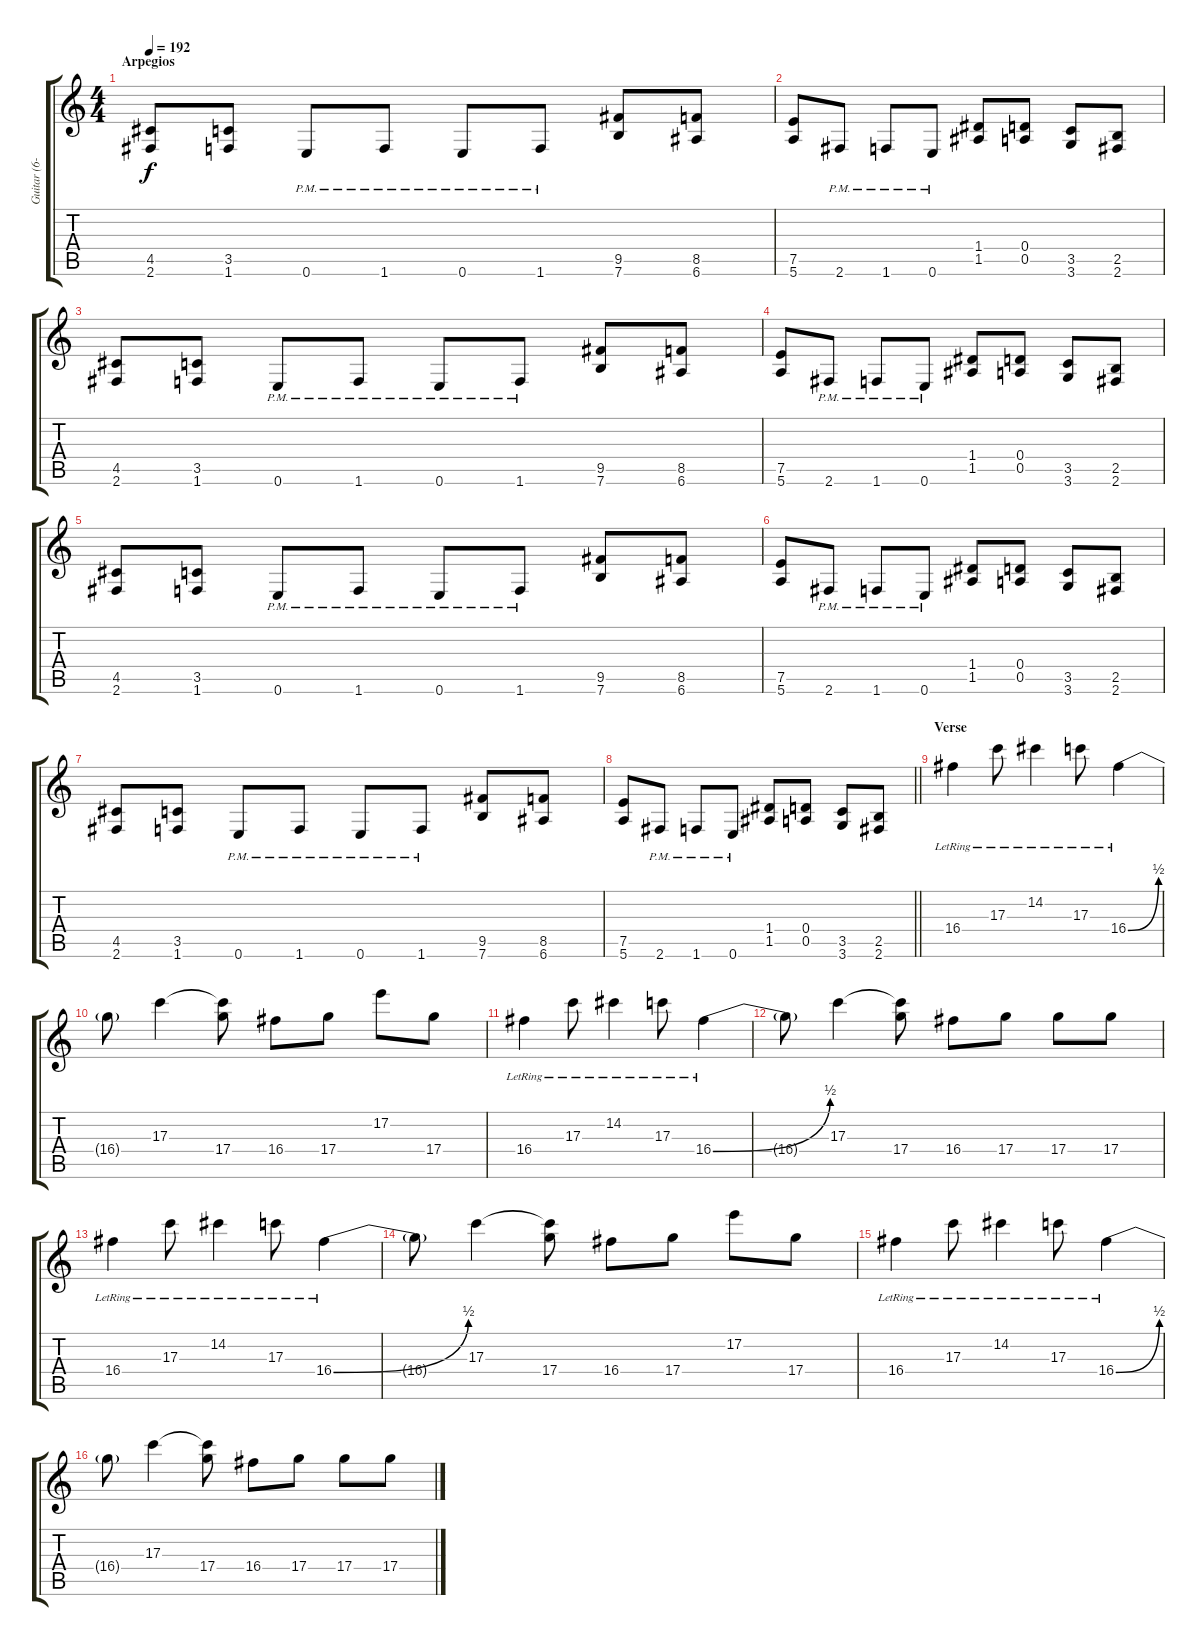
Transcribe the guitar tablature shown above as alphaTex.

\track ("Guitar (6-string)" "Guitar (6-") {instrument distortionguitar}
\staff {score tabs}
\tuning (E4 B3 G3 D3 A2 E2) {hide}
\ts (4 4)
\section ("" "Arpegios")
\tempo 192
\clef g2
\ks c
(4.5 2.6).8{dy f} (3.5 1.6).8 0.6{pm}.8 1.6{pm}.8 0.6{pm}.8 1.6{pm}.8 (9.5 7.6).8 (8.5 6.6).8 |
(7.5 5.6).8 2.6{pm}.8 1.6{pm}.8 0.6{pm}.8 (1.4 1.5).8 (0.4 0.5).8 (3.5 3.6).8 (2.5 2.6).8 |
(4.5 2.6).8 (3.5 1.6).8 0.6{pm}.8 1.6{pm}.8 0.6{pm}.8 1.6{pm}.8 (9.5 7.6).8 (8.5 6.6).8 |
(7.5 5.6).8 2.6{pm}.8 1.6{pm}.8 0.6{pm}.8 (1.4 1.5).8 (0.4 0.5).8 (3.5 3.6).8 (2.5 2.6).8 |
(4.5 2.6).8 (3.5 1.6).8 0.6{pm}.8 1.6{pm}.8 0.6{pm}.8 1.6{pm}.8 (9.5 7.6).8 (8.5 6.6).8 |
(7.5 5.6).8 2.6{pm}.8 1.6{pm}.8 0.6{pm}.8 (1.4 1.5).8 (0.4 0.5).8 (3.5 3.6).8 (2.5 2.6).8 |
(4.5 2.6).8 (3.5 1.6).8 0.6{pm}.8 1.6{pm}.8 0.6{pm}.8 1.6{pm}.8 (9.5 7.6).8 (8.5 6.6).8 |
\barLineRight lightlight
(7.5 5.6).8 2.6{pm}.8 1.6{pm}.8 0.6{pm}.8 (1.4 1.5).8 (0.4 0.5).8 (3.5 3.6).8 (2.5 2.6).8 |
\section ("" "Verse")
16.4{lr}.4{volume 8 balance 8} 17.3{lr}.8 14.2{lr}.4 17.3{lr}.8 16.4{be (bend 0 0 60 2) lr}.4 |
16.4{t}.8 17.3.4 (17.3{t} 17.4).8 16.4.8 17.4.8 17.2.8 17.4.8 |
16.4{lr}.4 17.3{lr}.8 14.2{lr}.4 17.3{lr}.8 16.4{be (bend 0 0 60 2) lr}.4 |
16.4{t}.8 17.3.4 (17.3{t} 17.4).8 16.4.8 17.4.8 17.4.8 17.4.8 |
16.4{lr}.4{volume 8} 17.3{lr}.8 14.2{lr}.4 17.3{lr}.8 16.4{be (bend 0 0 60 2) lr}.4 |
16.4{t}.8 17.3.4 (17.3{t} 17.4).8 16.4.8 17.4.8 17.2.8 17.4.8 |
16.4{lr}.4 17.3{lr}.8 14.2{lr}.4 17.3{lr}.8 16.4{be (bend 0 0 60 2) lr}.4 |
16.4{t}.8 17.3.4 (17.3{t} 17.4).8 16.4.8 17.4.8 17.4.8 17.4.8
